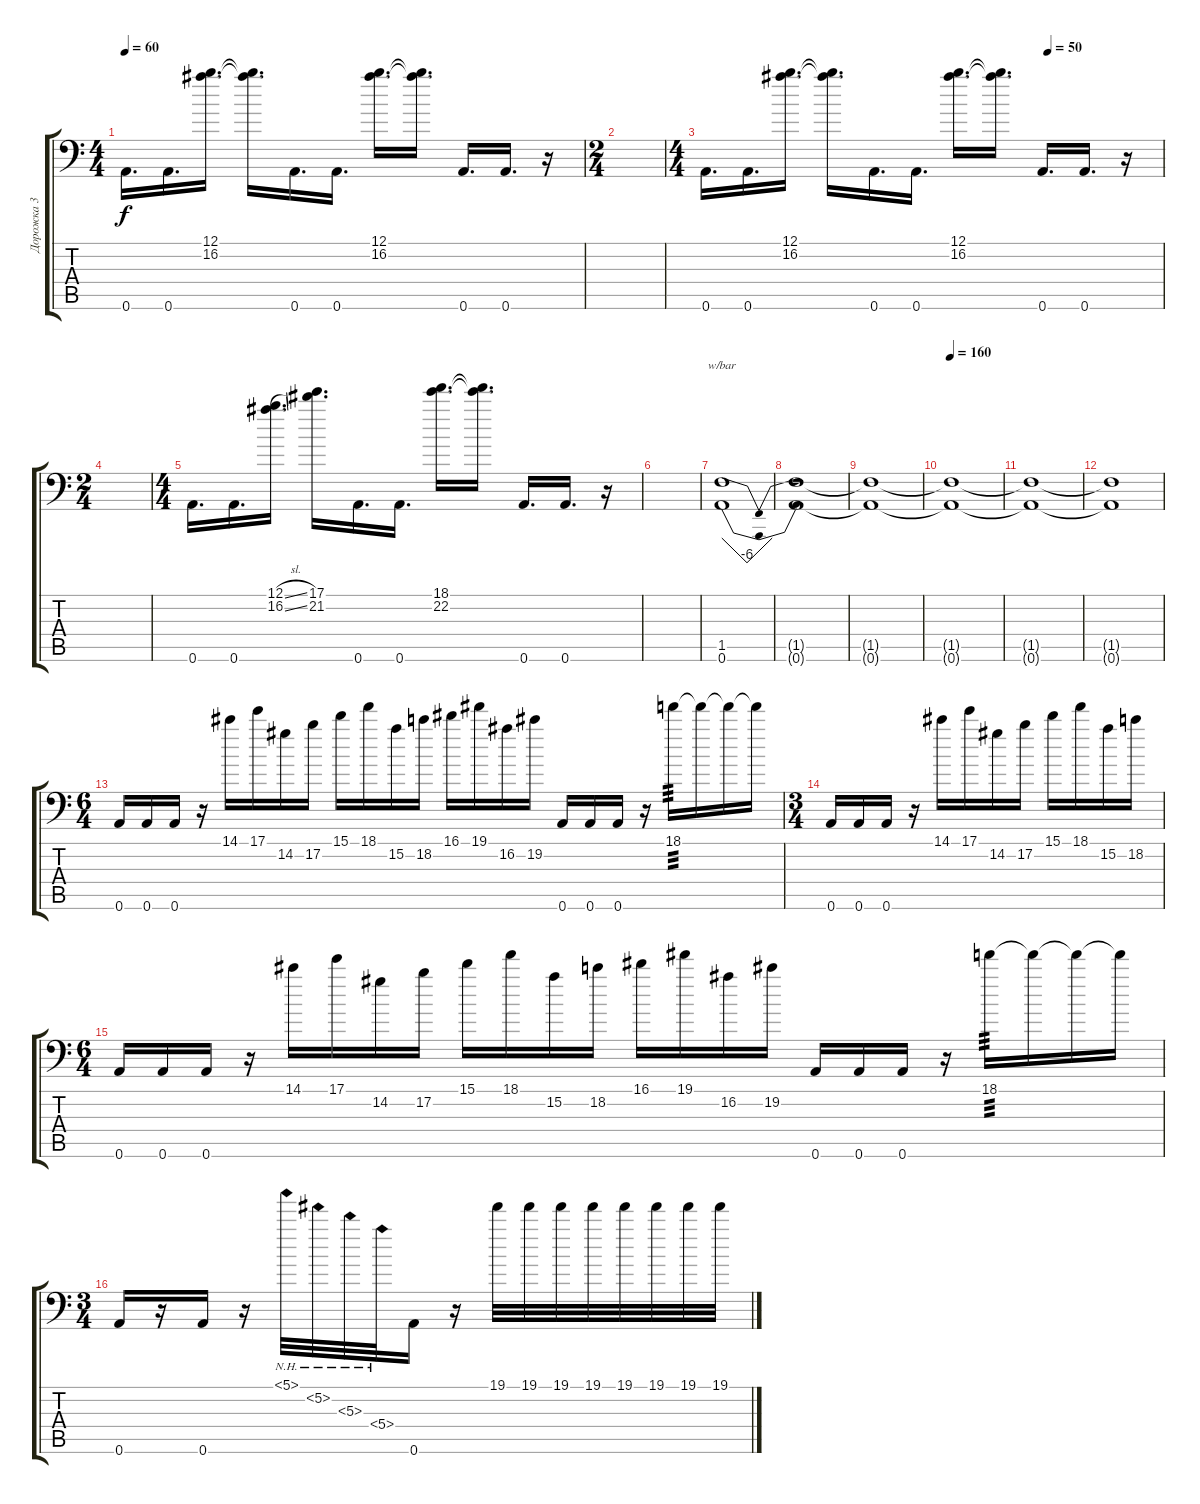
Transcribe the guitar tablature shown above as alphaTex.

\track ("Дорожка 3" "Дорожка 3") {instrument overdrivenguitar}
\staff {score tabs}
\tuning (B3 Gb3 D3 A2 E2 A1) {hide}
\ts (4 4)
\tempo 60
\clef f4
\ks c
0.6.16{d dy f} 0.6.16{d} (12.1 16.2).16{d} (12.1{t} 16.2{t}).16{d} 0.6.16{d} 0.6.16{d} (12.1 16.2).16{d} (12.1{t} 16.2{t}).16{d} 0.6.16{d} 0.6.16{d} r.16 |
\ts (2 4)
|
\ts (4 4)
\tempo (50 0.75)
0.6.16{d} 0.6.16{d} (12.1 16.2).16{d} (12.1{t} 16.2{t}).16{d} 0.6.16{d} 0.6.16{d} (12.1 16.2).16{d} (12.1{t} 16.2{t}).16{d} 0.6.16{d} 0.6.16{d} r.16 |
\ts (2 4)
|
\ts (4 4)
0.6.16{d} 0.6.16{d} (12.1{sl} 16.2{sl}).16{d} (17.1 21.2).16{d} 0.6.16{d} 0.6.16{d} (18.1 22.2).16{d} (18.1{t} 22.2{t}).16{d} 0.6.16{d} 0.6.16{d} r.16 |
|
(1.5 0.6).1{tbe (dip default 0 0 30 -24 60 0)} |
(1.5{t} 0.6{t}).1 |
(1.5{t} 0.6{t}).1 |
\tempo 160
(1.5{t} 0.6{t}).1{volume 13} |
(1.5{t} 0.6{t}).1 |
(1.5{t} 0.6{t}).1 |
\ts (6 4)
0.6.16 0.6.16 0.6.16 r.16 14.1.16 17.1.16 14.2.16 17.2.16 15.1.16 18.1.16 15.2.16 18.2.16 16.1.16 19.1.16 16.2.16 19.2.16 0.6.16 0.6.16 0.6.16 r.16 18.1.16{tp 3} 18.1{t}.16 18.1{t}.16 18.1{t}.16 |
\ts (3 4)
0.6.16 0.6.16 0.6.16 r.16 14.1.16 17.1.16 14.2.16 17.2.16 15.1.16 18.1.16 15.2.16 18.2.16 |
\ts (6 4)
0.6.16 0.6.16 0.6.16 r.16 14.1.16 17.1.16 14.2.16 17.2.16 15.1.16 18.1.16 15.2.16 18.2.16 16.1.16 19.1.16 16.2.16 19.2.16 0.6.16 0.6.16 0.6.16 r.16 18.1.16{tp 3} 18.1{t}.16 18.1{t}.16 18.1{t}.16 |
\ts (3 4)
0.6.16 r.16 0.6.16 r.16 5.1{nh}.32 5.2{nh}.32 5.3{nh}.32 5.4{nh}.32 0.6.16 r.16 19.1.32 19.1.32 19.1.32 19.1.32 19.1.32 19.1.32 19.1.32 19.1.32
